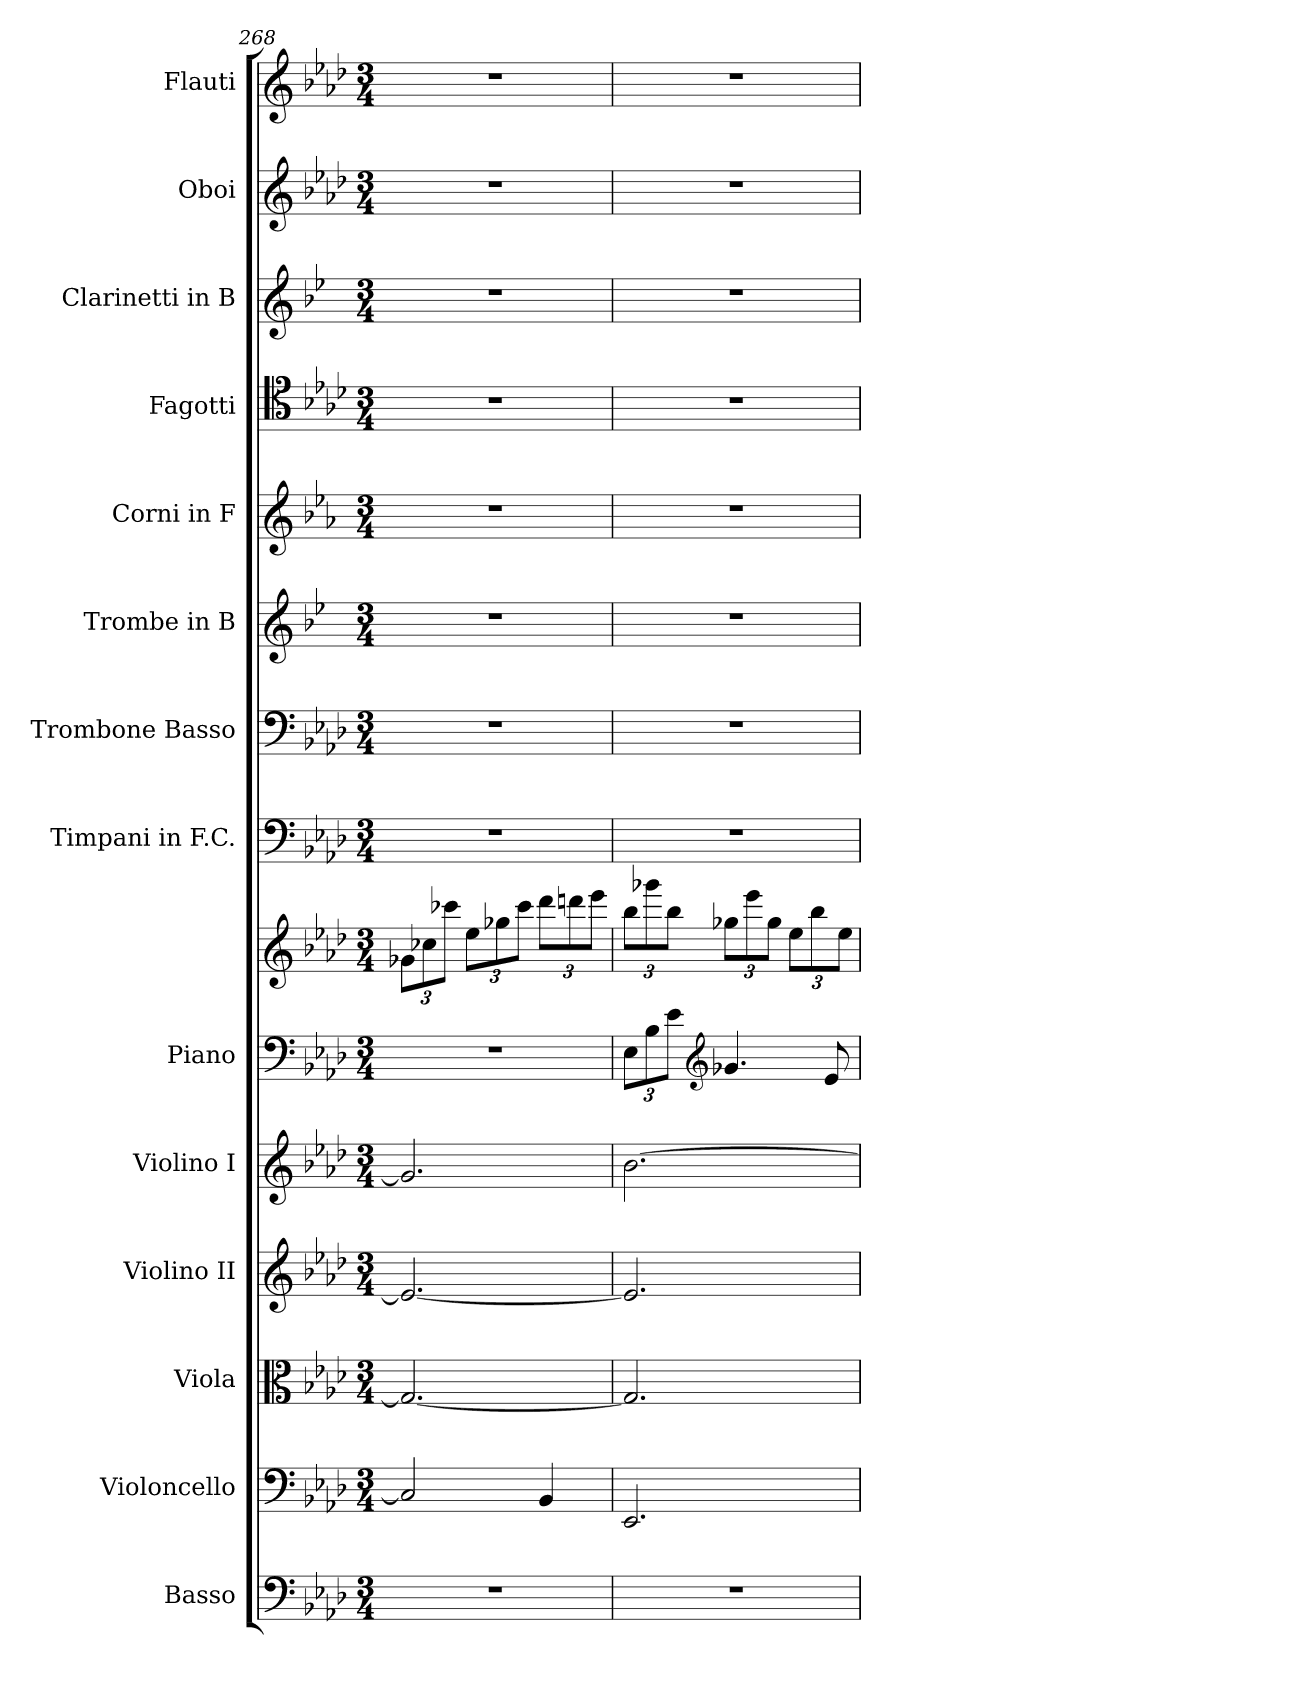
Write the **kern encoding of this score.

**kern	**kern	**kern	**kern	**kern	**kern	**kern	**kern	**kern	**kern	**kern	**kern	**kern	**kern	**kern
*part14	*part13	*part12	*part11	*part10	*part9	*part9	*part8	*part7	*part6	*part5	*part4	*part3	*part2	*part1
*staff15	*staff14	*staff13	*staff12	*staff11	*staff10	*staff9	*staff8	*staff7	*staff6	*staff5	*staff4	*staff3	*staff2	*staff1
*I"Basso	*I"Violoncello	*I"Viola	*I"Violino II	*I"Violino I	*I"Piano	*	*I"Timpani in F.C.	*I"Trombone Basso	*I"Trombe in B	*I"Corni in F	*I"Fagotti	*I"Clarinetti in B	*I"Oboi	*I"Flauti
*	*	*	*	*	*I'Pno.	*	*I'Timp.	*	*	*	*	*	*I'Ob.	*I'Fl.
*clefF4	*clefF4	*clefC3	*clefG2	*clefG2	*clefF4	*clefG2	*clefF4	*clefF4	*clefG2	*clefG2	*clefC4	*clefG2	*clefG2	*clefG2
*ITrd7c12	*	*	*	*	*	*	*	*	*ITrd1c2	*ITrd4c7	*	*ITrd1c2	*	*
*k[b-e-a-d-]	*k[b-e-a-d-]	*k[b-e-a-d-]	*k[b-e-a-d-]	*k[b-e-a-d-]	*k[b-e-a-d-]	*k[b-e-a-d-]	*k[b-e-a-d-]	*k[b-e-a-d-]	*k[b-e-a-d-]	*k[b-e-a-d-]	*k[b-e-a-d-]	*k[b-e-a-d-]	*k[b-e-a-d-]	*k[b-e-a-d-]
*M3/4	*M3/4	*M3/4	*M3/4	*M3/4	*M3/4	*M3/4	*M3/4	*M3/4	*M3/4	*M3/4	*M3/4	*M3/4	*M3/4	*M3/4
*	*	*	*	*	*	*Xbrackettup	*	*	*	*	*	*	*	*
=268	=268	=268	=268	=268	=268	=268	=268	=268	=268	=268	=268	=268	=268	=268
2.r	2C-/]	2.G-/_	2.e-/_	2.g-/]	2.r	12g-X\L	2.r	2.r	2.r	2.r	2.r	2.r	2.r	2.r
.	.	.	.	.	.	12cc-X\	.	.	.	.	.	.	.	.
.	.	.	.	.	.	12ccc-X\J	.	.	.	.	.	.	.	.
.	.	.	.	.	.	12ee-\L	.	.	.	.	.	.	.	.
.	.	.	.	.	.	12gg-X\	.	.	.	.	.	.	.	.
.	.	.	.	.	.	12ccc-\J	.	.	.	.	.	.	.	.
.	4BB-/	.	.	.	.	12ddd-\L	.	.	.	.	.	.	.	.
.	.	.	.	.	.	12dddn\	.	.	.	.	.	.	.	.
.	.	.	.	.	.	12eee-\J	.	.	.	.	.	.	.	.
=269	=269	=269	=269	=269	=269	=269	=269	=269	=269	=269	=269	=269	=269	=269
*	*	*	*	*	*Xbrackettup	*	*	*	*	*	*	*	*	*
2.r	2.EE-/	2.G-/]	2.e-/]	[2.b-\	12E-\L	12bb-\L	2.r	2.r	2.r	2.r	2.r	2.r	2.r	2.r
.	.	.	.	.	12B-\	12ggg-X\	.	.	.	.	.	.	.	.
.	.	.	.	.	12e-\J	12bb-\J	.	.	.	.	.	.	.	.
*	*	*	*	*	*clefG2	*	*	*	*	*	*	*	*	*
.	.	.	.	.	4.g-X/	12gg-X\L	.	.	.	.	.	.	.	.
.	.	.	.	.	.	12eee-\	.	.	.	.	.	.	.	.
.	.	.	.	.	.	12gg-\J	.	.	.	.	.	.	.	.
.	.	.	.	.	.	12ee-\L	.	.	.	.	.	.	.	.
.	.	.	.	.	.	12bb-\	.	.	.	.	.	.	.	.
.	.	.	.	.	8e-/	.	.	.	.	.	.	.	.	.
.	.	.	.	.	.	12ee-\J	.	.	.	.	.	.	.	.
=	=	=	=	=	=	=	=	=	=	=	=	=	=	=
*-	*-	*-	*-	*-	*-	*-	*-	*-	*-	*-	*-	*-	*-	*-
